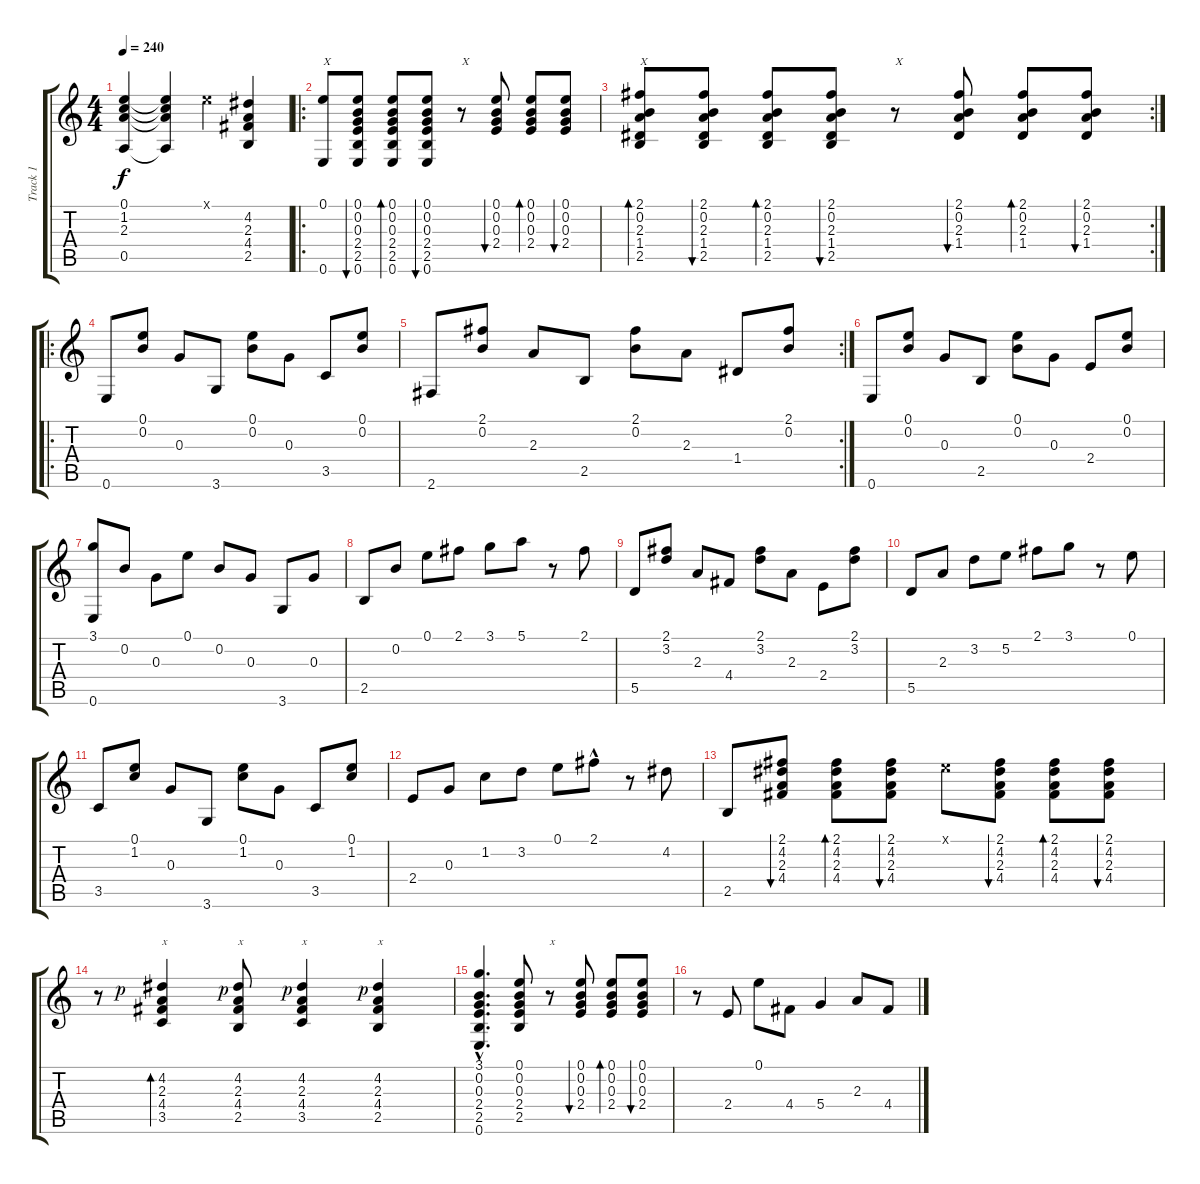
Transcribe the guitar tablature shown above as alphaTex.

\track ("Track 1" "Track 1") {instrument acousticguitarnylon}
\staff {score tabs}
\tuning (E4 B3 G3 D3 A2 E2) {hide}
\ts (4 4)
\tempo 240
\clef g2
\ks c
(0.1 1.2 2.3 0.5).4{dy f} (0.1{t} 1.2{t} 2.3{t} 0.5{t}).4 0.1{x}.4 (4.2 2.3 4.4 2.5).4 |
\ro
(0.1 0.6).8{txt "X"} (0.1 0.2 0.3 2.4 2.5 0.6).8{bu 60} (0.1 0.2 0.3 2.4 2.5 0.6).8{bd 60} (0.1 0.2 0.3 2.4 2.5 0.6).8{bu 60} r.8{txt "X"} (0.1 0.2 0.3 2.4).8{bu 60} (0.1 0.2 0.3 2.4).8{bd 60} (0.1 0.2 0.3 2.4).8{bu 60} |
\rc 2
(2.1 0.2 2.3 1.4 2.5).8{bd 60 txt "X"} (2.1 0.2 2.3 1.4 2.5).8{bu 60} (2.1 0.2 2.3 1.4 2.5).8{bd 60} (2.1 0.2 2.3 1.4 2.5).8{bu 60} r.8{txt "X"} (2.1 0.2 2.3 1.4).8{bu 60} (2.1 0.2 2.3 1.4).8{bd 60} (2.1 0.2 2.3 1.4).8{bu 60} |
\ro
0.6.8 (0.1 0.2).8 0.3.8 3.6.8 (0.1 0.2).8 0.3.8 3.5.8 (0.1 0.2).8 |
\rc 2
2.6.8 (2.1 0.2).8 2.3.8 2.5.8 (2.1 0.2).8 2.3.8 1.4.8 (2.1 0.2).8 |
0.6.8 (0.1 0.2).8 0.3.8 2.5.8 (0.1 0.2).8 0.3.8 2.4.8 (0.1 0.2).8 |
(3.1 0.6).8 0.2.8 0.3.8 0.1.8 0.2.8 0.3.8 3.6.8 0.3.8 |
2.5.8 0.2.8 0.1.8 2.1.8 3.1.8 5.1.8 r.8 2.1.8 |
5.5.8 (2.1 3.2).8 2.3.8 4.4.8 (2.1 3.2).8 2.3.8 2.4.8 (2.1 3.2).8 |
5.5.8 2.3.8 3.2.8 5.2.8 2.1.8 3.1.8 r.8 0.1.8 |
3.5.8 (0.1 1.2).8 0.3.8 3.6.8 (0.1 1.2).8 0.3.8 3.5.8 (0.1 1.2).8 |
2.4.8 0.3.8 1.2.8 3.2.8 0.1.8 2.1{hac}.8 r.8 4.2.8 |
2.5.8 (2.1 4.2 2.3 4.4).8{bu 60} (2.1 4.2 2.3 4.4).8{bd 60} (2.1 4.2 2.3 4.4).8{bu 60} 0.1{x}.8 (2.1 4.2 2.3 4.4).8{bu 60} (2.1 4.2 2.3 4.4).8{bd 60} (2.1 4.2 2.3 4.4).8{bu 60} |
r.8 (4.2{rf 1} 2.3 4.4 3.5).4{bd 60 txt "x"} (4.2{rf 1} 2.3 4.4 2.5).8{txt "x"} (4.2{rf 1} 2.3 4.4 3.5).4{txt "x"} (4.2{rf 1} 2.3 4.4 2.5).4{txt "x"} |
(3.1{hac} 0.2{hac} 0.3{hac} 2.4{hac} 2.5{hac} 0.6{hac}).4{d} (0.1 0.2 0.3 2.4 2.5).8 r.8{txt "x"} (0.1 0.2 0.3 2.4).8{bu 60} (0.1 0.2 0.3 2.4).8{bd 60} (0.1 0.2 0.3 2.4).8{bu 60} |
r.8 2.4.8 0.1.8 4.4.8 5.4.4 2.3.8 4.4.8
